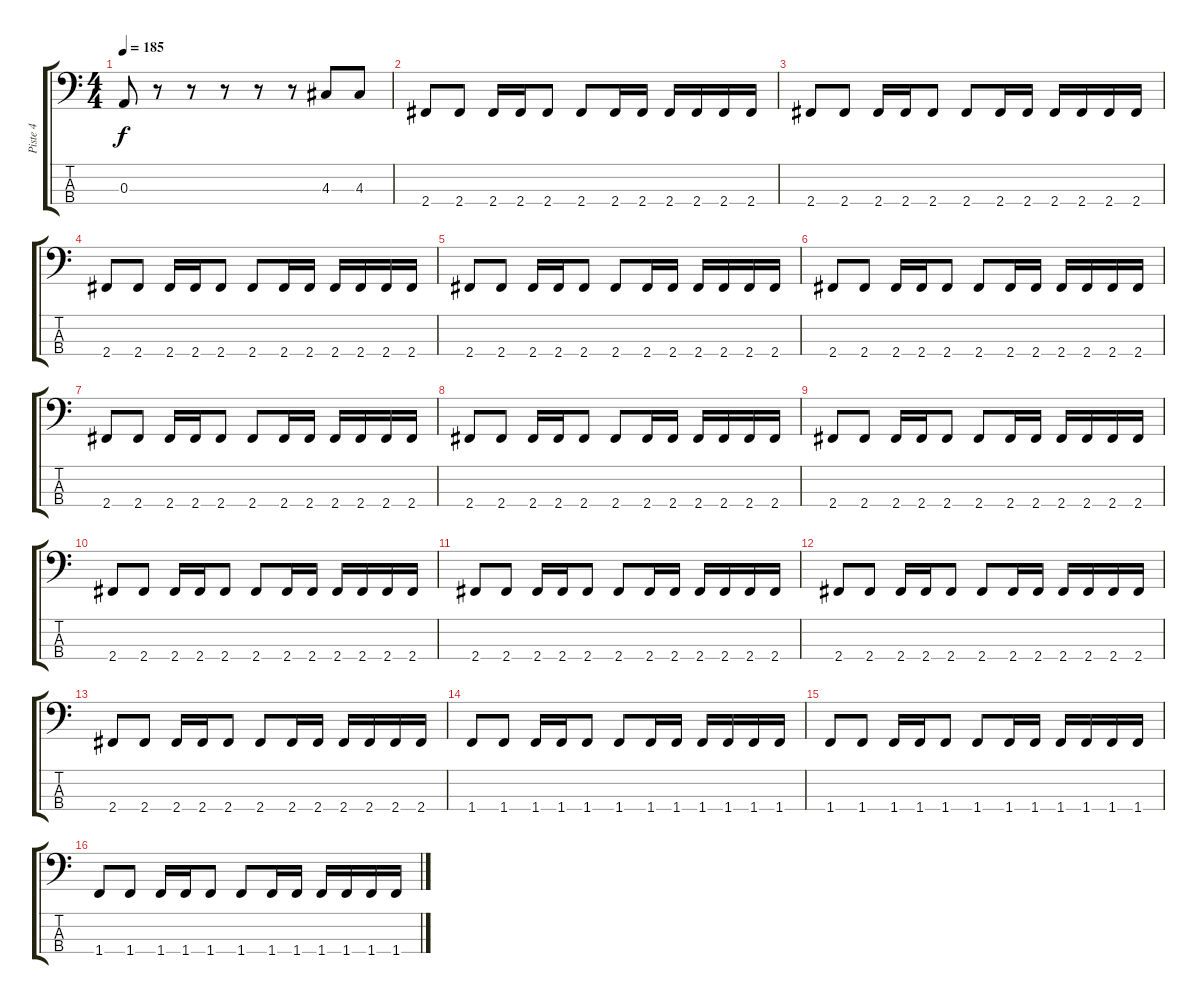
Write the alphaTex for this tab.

\track ("Piste 4" "Piste 4") {instrument electricbassfinger}
\staff {score tabs}
\tuning (G2 D2 A1 E1) {hide}
\ts (4 4)
\tempo 185
\clef f4
\ks c
0.3.8{dy f} r.8 r.8 r.8 r.8 r.8 4.3.8 4.3.8 |
\section ("" "")
2.4.8 2.4.8 2.4.16 2.4.16 2.4.8 2.4.8 2.4.16 2.4.16 2.4.16 2.4.16 2.4.16 2.4.16 |
2.4.8 2.4.8 2.4.16 2.4.16 2.4.8 2.4.8 2.4.16 2.4.16 2.4.16 2.4.16 2.4.16 2.4.16 |
2.4.8 2.4.8 2.4.16 2.4.16 2.4.8 2.4.8 2.4.16 2.4.16 2.4.16 2.4.16 2.4.16 2.4.16 |
2.4.8 2.4.8 2.4.16 2.4.16 2.4.8 2.4.8 2.4.16 2.4.16 2.4.16 2.4.16 2.4.16 2.4.16 |
2.4.8 2.4.8 2.4.16 2.4.16 2.4.8 2.4.8 2.4.16 2.4.16 2.4.16 2.4.16 2.4.16 2.4.16 |
2.4.8 2.4.8 2.4.16 2.4.16 2.4.8 2.4.8 2.4.16 2.4.16 2.4.16 2.4.16 2.4.16 2.4.16 |
2.4.8 2.4.8 2.4.16 2.4.16 2.4.8 2.4.8 2.4.16 2.4.16 2.4.16 2.4.16 2.4.16 2.4.16 |
2.4.8 2.4.8 2.4.16 2.4.16 2.4.8 2.4.8 2.4.16 2.4.16 2.4.16 2.4.16 2.4.16 2.4.16 |
\section ("" "")
2.4.8 2.4.8 2.4.16 2.4.16 2.4.8 2.4.8 2.4.16 2.4.16 2.4.16 2.4.16 2.4.16 2.4.16 |
2.4.8 2.4.8 2.4.16 2.4.16 2.4.8 2.4.8 2.4.16 2.4.16 2.4.16 2.4.16 2.4.16 2.4.16 |
2.4.8 2.4.8 2.4.16 2.4.16 2.4.8 2.4.8 2.4.16 2.4.16 2.4.16 2.4.16 2.4.16 2.4.16 |
2.4.8 2.4.8 2.4.16 2.4.16 2.4.8 2.4.8 2.4.16 2.4.16 2.4.16 2.4.16 2.4.16 2.4.16 |
1.4.8 1.4.8 1.4.16 1.4.16 1.4.8 1.4.8 1.4.16 1.4.16 1.4.16 1.4.16 1.4.16 1.4.16 |
1.4.8 1.4.8 1.4.16 1.4.16 1.4.8 1.4.8 1.4.16 1.4.16 1.4.16 1.4.16 1.4.16 1.4.16 |
1.4.8 1.4.8 1.4.16 1.4.16 1.4.8 1.4.8 1.4.16 1.4.16 1.4.16 1.4.16 1.4.16 1.4.16
